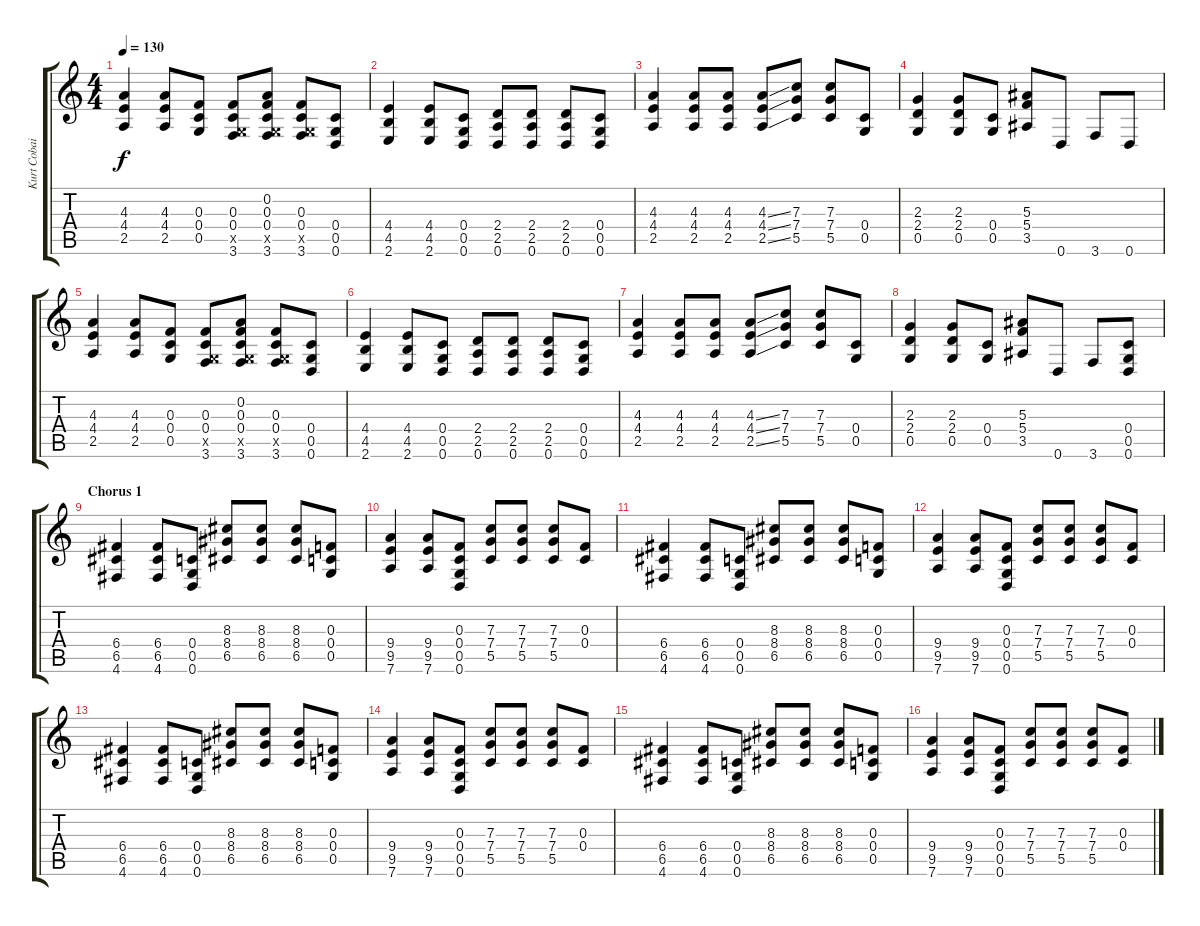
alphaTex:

\track ("Kurt Cobain" "Kurt Cobai") {instrument electricguitarclean}
\staff {score tabs}
\tuning (D4 A3 F3 C3 G2 D2) {hide}
\ts (4 4)
\tempo 130
\clef g2
\ks c
(4.3 4.4 2.5).4{dy f} (4.3 4.4 2.5).8 (0.3 0.4 0.5).8 (0.3 0.4 0.5{x} 3.6).8 (0.2 0.3 0.4 0.5{x} 3.6).8 (0.3 0.4 0.5{x} 3.6).8 (0.4 0.5 0.6).8 |
(4.4 4.5 2.6).4 (4.4 4.5 2.6).8 (0.4 0.5 0.6).8 (2.4 2.5 0.6).8 (2.4 2.5 0.6).8 (2.4 2.5 0.6).8 (0.4 0.5 0.6).8 |
(4.3 4.4 2.5).4 (4.3 4.4 2.5).8 (4.3 4.4 2.5).8 (4.3{ss} 4.4{ss} 2.5{ss}).8 (7.3 7.4 5.5).8 (7.3 7.4 5.5).8 (0.4 0.5).8 |
(2.3 2.4 0.5).4 (2.3 2.4 0.5).8 (0.4 0.5).8 (5.3 5.4 3.5).8 0.6.8 3.6.8 0.6.8 |
(4.3 4.4 2.5).4 (4.3 4.4 2.5).8 (0.3 0.4 0.5).8 (0.3 0.4 0.5{x} 3.6).8 (0.2 0.3 0.4 0.5{x} 3.6).8 (0.3 0.4 0.5{x} 3.6).8 (0.4 0.5 0.6).8 |
(4.4 4.5 2.6).4 (4.4 4.5 2.6).8 (0.4 0.5 0.6).8 (2.4 2.5 0.6).8 (2.4 2.5 0.6).8 (2.4 2.5 0.6).8 (0.4 0.5 0.6).8 |
(4.3 4.4 2.5).4 (4.3 4.4 2.5).8 (4.3 4.4 2.5).8 (4.3{ss} 4.4{ss} 2.5{ss}).8 (7.3 7.4 5.5).8 (7.3 7.4 5.5).8 (0.4 0.5).8 |
(2.3 2.4 0.5).4 (2.3 2.4 0.5).8 (0.4 0.5).8{volume 16 instrument distortionguitar} (5.3 5.4 3.5).8 0.6.8 3.6.8 (0.4 0.5 0.6).8 |
\section ("" "Chorus 1")
(6.4 6.5 4.6).4 (6.4 6.5 4.6).8 (0.4 0.5 0.6).8 (8.3 8.4 6.5).8 (8.3 8.4 6.5).8 (8.3 8.4 6.5).8 (0.3 0.4 0.5).8 |
(9.4 9.5 7.6).4 (9.4 9.5 7.6).8 (0.3 0.4 0.5 0.6).8 (7.3 7.4 5.5).8 (7.3 7.4 5.5).8 (7.3 7.4 5.5).8 (0.3 0.4).8 |
(6.4 6.5 4.6).4 (6.4 6.5 4.6).8 (0.4 0.5 0.6).8 (8.3 8.4 6.5).8 (8.3 8.4 6.5).8 (8.3 8.4 6.5).8 (0.3 0.4 0.5).8 |
(9.4 9.5 7.6).4 (9.4 9.5 7.6).8 (0.3 0.4 0.5 0.6).8 (7.3 7.4 5.5).8 (7.3 7.4 5.5).8 (7.3 7.4 5.5).8 (0.3 0.4).8 |
(6.4 6.5 4.6).4 (6.4 6.5 4.6).8 (0.4 0.5 0.6).8 (8.3 8.4 6.5).8 (8.3 8.4 6.5).8 (8.3 8.4 6.5).8 (0.3 0.4 0.5).8 |
(9.4 9.5 7.6).4 (9.4 9.5 7.6).8 (0.3 0.4 0.5 0.6).8 (7.3 7.4 5.5).8 (7.3 7.4 5.5).8 (7.3 7.4 5.5).8 (0.3 0.4).8 |
(6.4 6.5 4.6).4 (6.4 6.5 4.6).8 (0.4 0.5 0.6).8 (8.3 8.4 6.5).8 (8.3 8.4 6.5).8 (8.3 8.4 6.5).8 (0.3 0.4 0.5).8 |
(9.4 9.5 7.6).4 (9.4 9.5 7.6).8 (0.3 0.4 0.5 0.6).8 (7.3 7.4 5.5).8 (7.3 7.4 5.5).8 (7.3 7.4 5.5).8 (0.3 0.4).8
